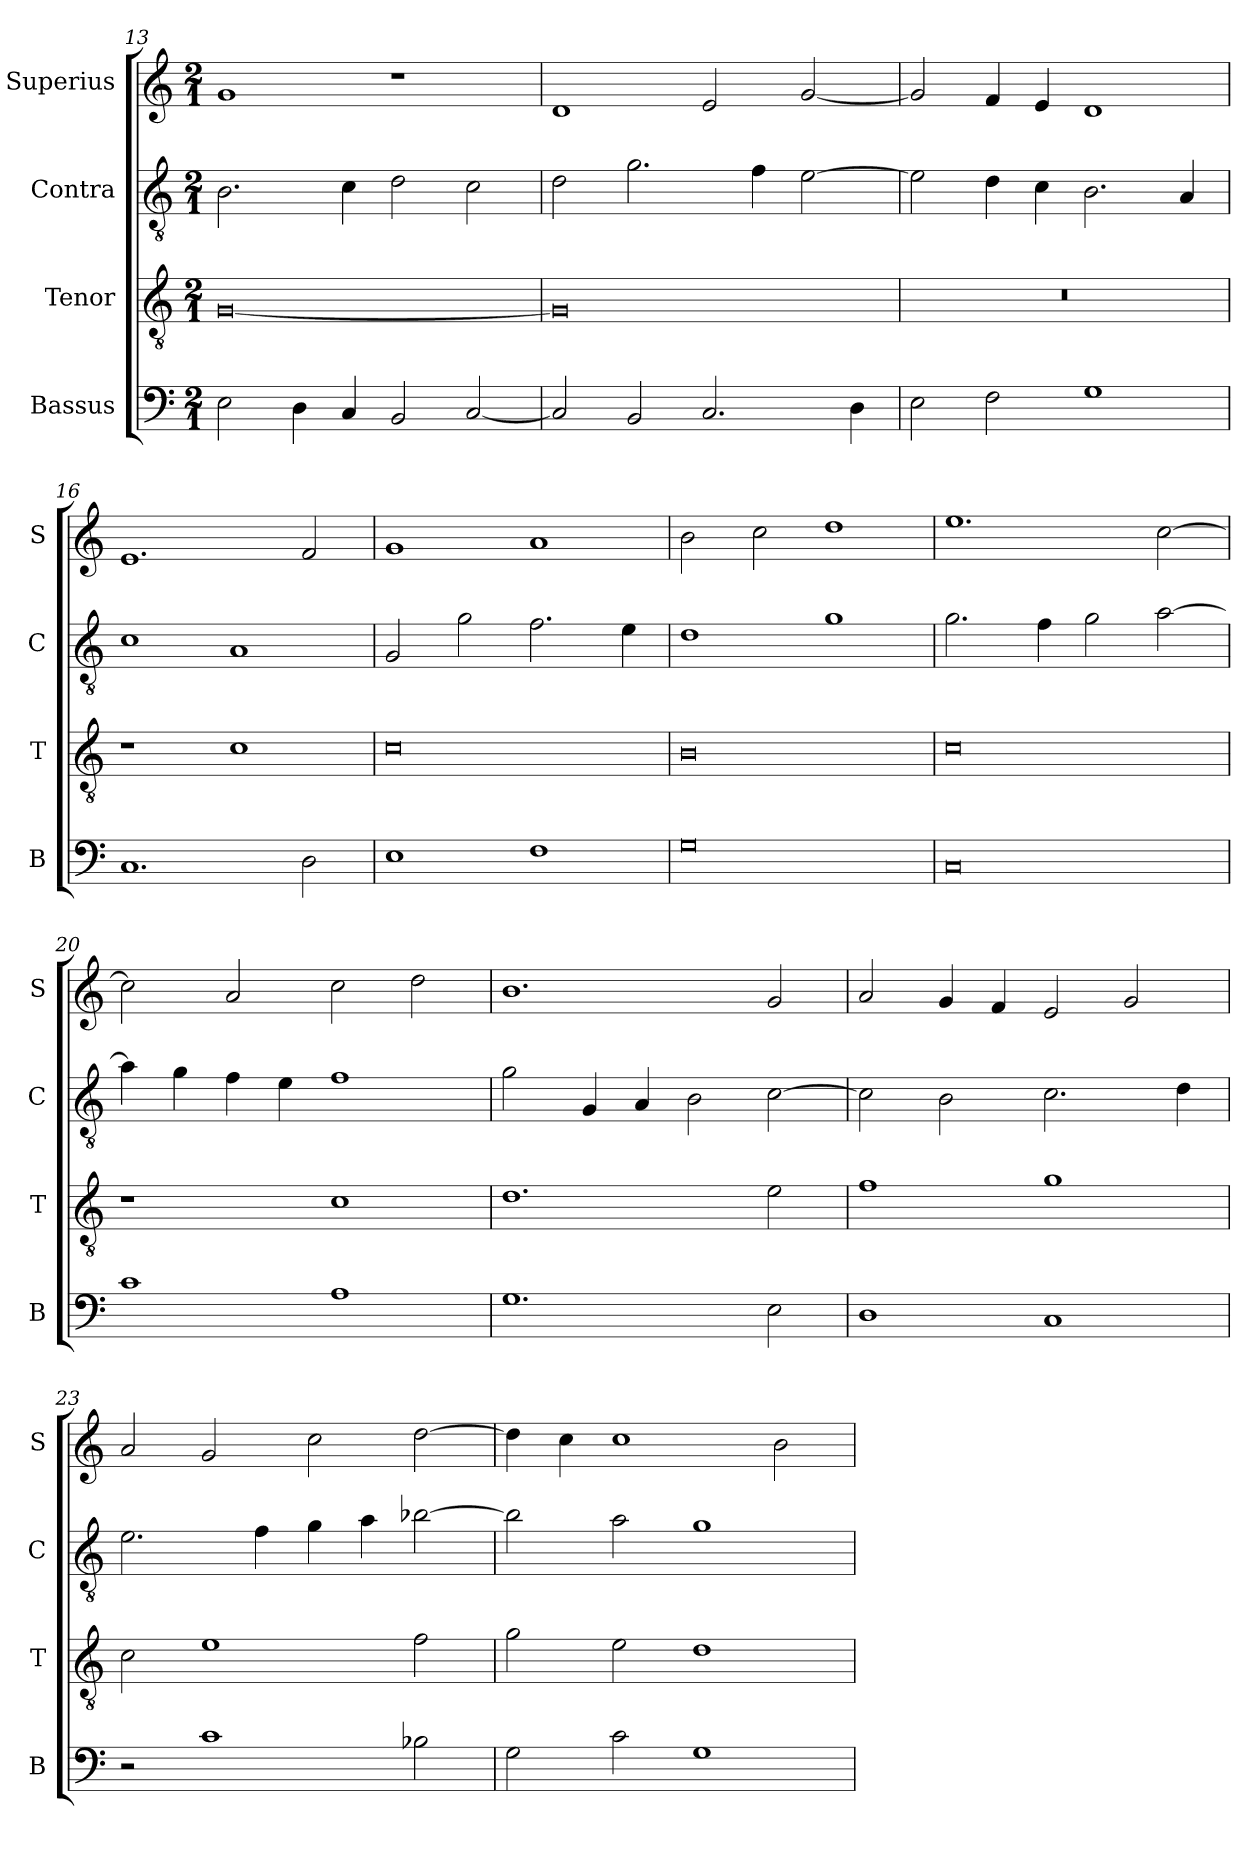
**kern	**kern	**kern	**kern
*part4	*part3	*part2	*part1
*staff4	*staff3	*staff2	*staff1
*I"Bassus	*I"Tenor	*I"Contra	*I"Superius
*I'B	*I'T	*I'C	*I'S
*clefF4	*clefGv2	*clefGv2	*clefG2
*k[]	*k[]	*k[]	*k[]
*M2/1	*M2/1	*M2/1	*M2/1
=13	=13	=13	=13
2E\	[0G	2.B\	1g
4D\	.	.	.
4C/	.	4c\	.
2BB/	.	2d\	1r
[2C/	.	2c\	.
=14	=14	=14	=14
2C/]	0G]	2d\	1d
2BB/	.	2.g\	.
2.C/	.	.	2e/
.	.	4f\	.
.	.	[2e\	[2g/
4D\	.	.	.
=15	=15	=15	=15
2E\	0r	2e\]	2g/]
2F\	.	4d\	4f/
.	.	4c\	4e/
1G	.	2.B\	1d
.	.	4A/	.
=16	=16	=16	=16
1.C	1r	1c	1.e
.	1c	1A	.
2D\	.	.	2f/
=17	=17	=17	=17
1E	0c	2G/	1g
.	.	2g\	.
1F	.	2.f\	1a
.	.	4e\	.
=18	=18	=18	=18
0G	0B	1d	2b\
.	.	.	2cc\
.	.	1g	1dd
=19	=19	=19	=19
0C	0c	2.g\	1.ee
.	.	4f\	.
.	.	2g\	.
.	.	[2a\	[2cc\
=20	=20	=20	=20
1c	1r	4a\]	2cc\]
.	.	4g\	.
.	.	4f\	2a/
.	.	4e\	.
1A	1c	1f	2cc\
.	.	.	2dd\
=21	=21	=21	=21
1.G	1.d	2g\	1.b
.	.	4G/	.
.	.	4A/	.
.	.	2B\	.
2E\	2e\	[2c\	2g/
=22	=22	=22	=22
1D	1f	2c\]	2a/
.	.	2B\	4g/
.	.	.	4f/
1C	1g	2.c\	2e/
.	.	.	2g/
.	.	4d\	.
=23	=23	=23	=23
2r	2c\	2.e\	2a/
1c	1e	.	2g/
.	.	4f\	.
.	.	4g\	2cc\
.	.	4a\	.
2B-X\	2f\	[2b-X\	[2dd\
=24	=24	=24	=24
2G\	2g\	2b-\]	4dd\]
.	.	.	4cc\
2c\	2e\	2a\	1cc
1G	1d	1g	.
.	.	.	2b\
=	=	=	=
*-	*-	*-	*-
